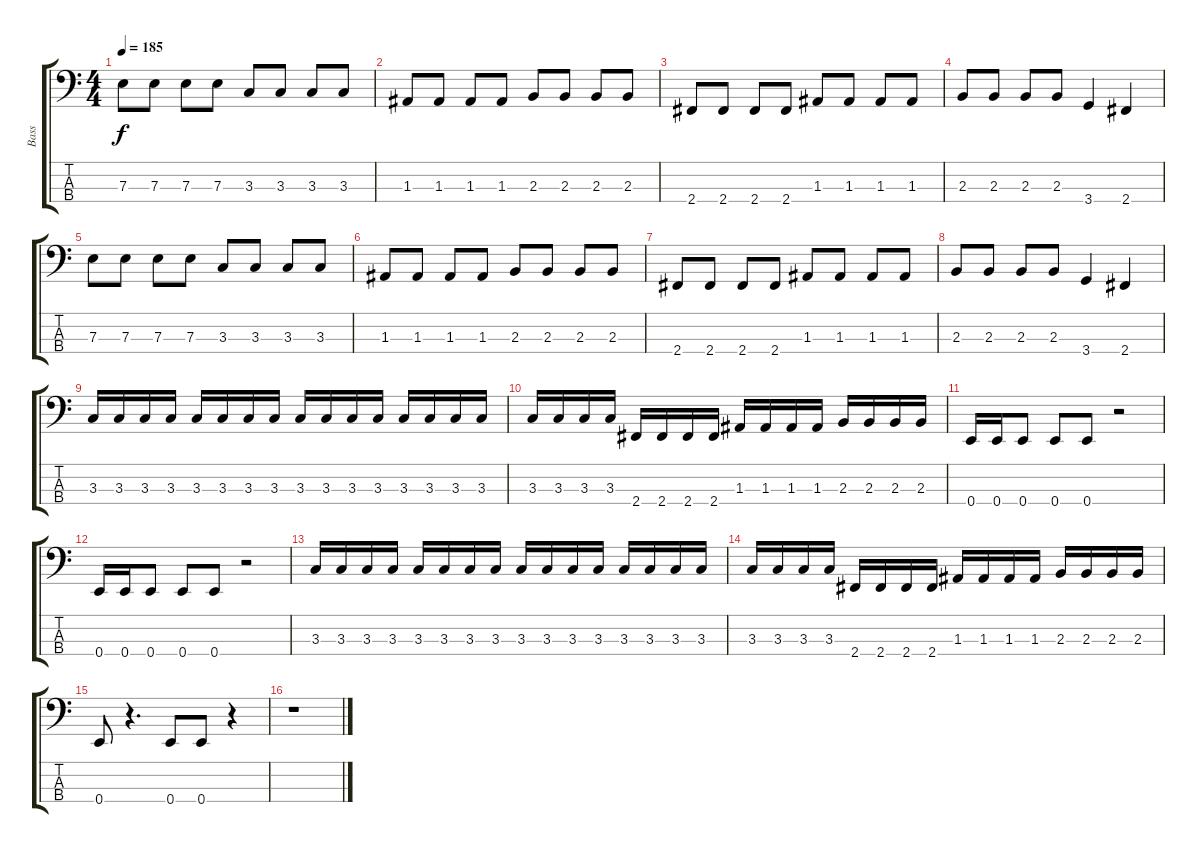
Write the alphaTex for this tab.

\track ("Bass" "Bass") {instrument electricbasspick}
\staff {score tabs}
\tuning (G2 D2 A1 E1) {hide}
\ts (4 4)
\tempo 185
\clef f4
\ks c
7.3.8{dy f} 7.3.8 7.3.8 7.3.8 3.3.8 3.3.8 3.3.8 3.3.8 |
1.3.8 1.3.8 1.3.8 1.3.8 2.3.8 2.3.8 2.3.8 2.3.8 |
2.4.8 2.4.8 2.4.8 2.4.8 1.3.8 1.3.8 1.3.8 1.3.8 |
2.3.8 2.3.8 2.3.8 2.3.8 3.4.4 2.4.4 |
7.3.8 7.3.8 7.3.8 7.3.8 3.3.8 3.3.8 3.3.8 3.3.8 |
1.3.8 1.3.8 1.3.8 1.3.8 2.3.8 2.3.8 2.3.8 2.3.8 |
2.4.8 2.4.8 2.4.8 2.4.8 1.3.8 1.3.8 1.3.8 1.3.8 |
2.3.8 2.3.8 2.3.8 2.3.8 3.4.4 2.4.4 |
3.3.16 3.3.16 3.3.16 3.3.16 3.3.16 3.3.16 3.3.16 3.3.16 3.3.16 3.3.16 3.3.16 3.3.16 3.3.16 3.3.16 3.3.16 3.3.16 |
3.3.16 3.3.16 3.3.16 3.3.16 2.4.16 2.4.16 2.4.16 2.4.16 1.3.16 1.3.16 1.3.16 1.3.16 2.3.16 2.3.16 2.3.16 2.3.16 |
0.4.16 0.4.16 0.4.8 0.4.8 0.4.8 r.2 |
0.4.16 0.4.16 0.4.8 0.4.8 0.4.8 r.2 |
3.3.16 3.3.16 3.3.16 3.3.16 3.3.16 3.3.16 3.3.16 3.3.16 3.3.16 3.3.16 3.3.16 3.3.16 3.3.16 3.3.16 3.3.16 3.3.16 |
3.3.16 3.3.16 3.3.16 3.3.16 2.4.16 2.4.16 2.4.16 2.4.16 1.3.16 1.3.16 1.3.16 1.3.16 2.3.16 2.3.16 2.3.16 2.3.16 |
0.4.8 r.4{d} 0.4.8 0.4.8 r.4 |
r.1
